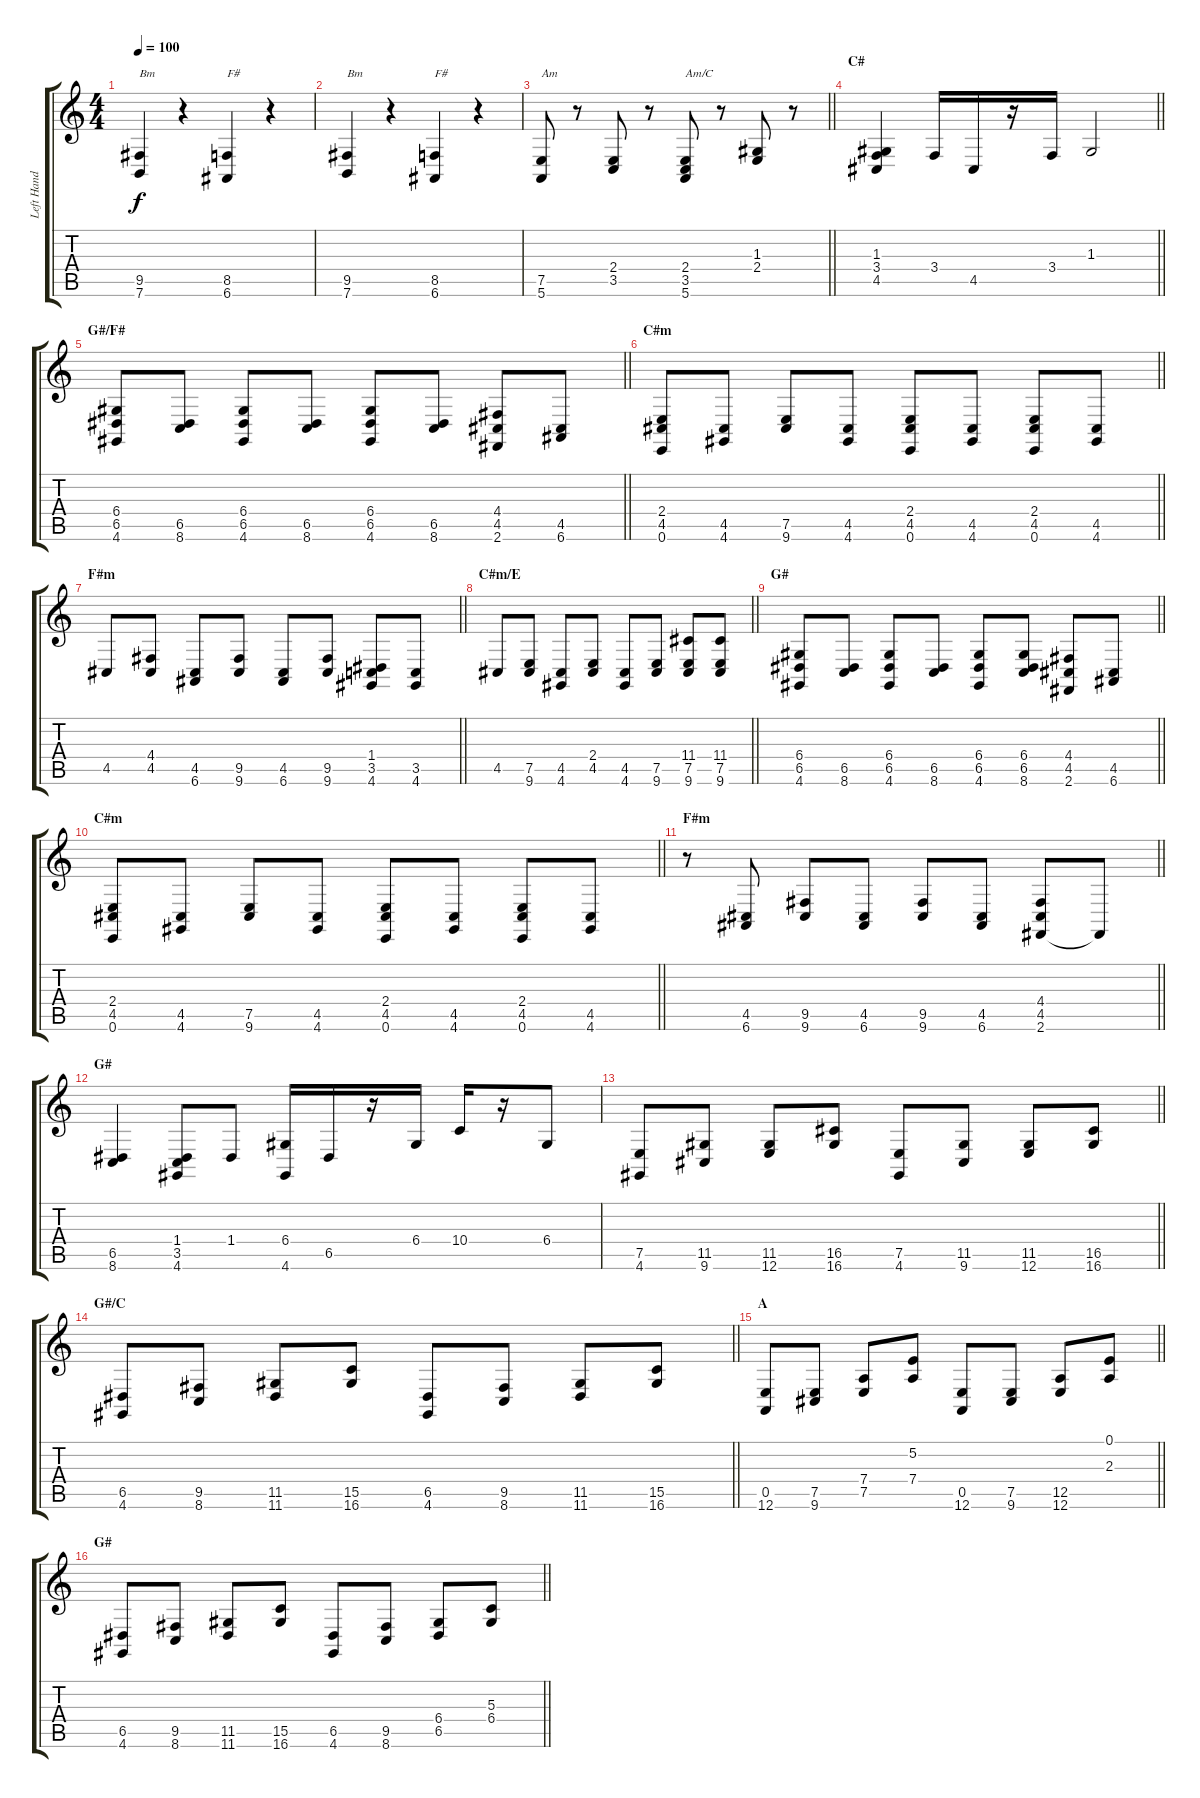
\track ("Left Hand" "Left Hand") {instrument acousticgrandpiano}
\staff {score tabs}
\tuning (E4 B3 G3 D3 A2 E2) {hide}
\ts (4 4)
\tempo 100
\clef g2
\ks c
(9.5 7.6).4{txt "Bm" dy f} r.4 (8.5 6.6).4{txt "F#"} r.4 |
(9.5 7.6).4{txt "Bm"} r.4 (8.5 6.6).4{txt "F#"} r.4 |
\barLineRight lightlight
(7.5 5.6).8{txt "Am"} r.8 (2.4 3.5).8 r.8 (2.4 3.5 5.6).8{txt "Am/C"} r.8 (1.3 2.4).8 r.8 |
\section ("" "C#")
\barLineRight lightlight
(1.3 3.4 4.5).4 3.4.16 4.5.16 r.16 3.4.16 1.3.2 |
\section ("" "G#/F#")
\barLineRight lightlight
(6.4 6.5 4.6).8 (6.5 8.6).8 (6.4 6.5 4.6).8 (6.5 8.6).8 (6.4 6.5 4.6).8 (6.5 8.6).8 (4.4 4.5 2.6).8 (4.5 6.6).8 |
\section ("" "C#m")
\barLineRight lightlight
(2.4 4.5 0.6).8 (4.5 4.6).8 (7.5 9.6).8 (4.5 4.6).8 (2.4 4.5 0.6).8 (4.5 4.6).8 (2.4 4.5 0.6).8 (4.5 4.6).8 |
\section ("" "F#m")
\barLineRight lightlight
4.5.8 (4.4 4.5).8 (4.5 6.6).8 (9.5 9.6).8 (4.5 6.6).8 (9.5 9.6).8 (1.4 3.5 4.6).8 (3.5 4.6).8 |
\section ("" "C#m/E")
\barLineRight lightlight
4.5.8 (7.5 9.6).8 (4.5 4.6).8 (2.4 4.5).8 (4.5 4.6).8 (7.5 9.6).8 (11.4 7.5 9.6).8 (11.4 7.5 9.6).8 |
\section ("" "G#")
\barLineRight lightlight
(6.4 6.5 4.6).8 (6.5 8.6).8 (6.4 6.5 4.6).8 (6.5 8.6).8 (6.4 6.5 4.6).8 (6.4 6.5 8.6).8 (4.4 4.5 2.6).8 (4.5 6.6).8 |
\section ("" "C#m")
\barLineRight lightlight
(2.4 4.5 0.6).8 (4.5 4.6).8 (7.5 9.6).8 (4.5 4.6).8 (2.4 4.5 0.6).8 (4.5 4.6).8 (2.4 4.5 0.6).8 (4.5 4.6).8 |
\section ("" "F#m")
\barLineRight lightlight
r.8 (4.5 6.6).8 (9.5 9.6).8 (4.5 6.6).8 (9.5 9.6).8 (4.5 6.6).8 (4.4 4.5 2.6).8 2.6{t}.8 |
\section ("" "G#")
(6.5 8.6).4 (1.4 3.5 4.6).8 1.4.8 (6.4 4.6).16 6.5.16 r.16 6.4.16 10.4.16 r.16 6.4.8 |
\barLineRight lightlight
(7.5 4.6).8 (11.5 9.6).8 (11.5 12.6).8 (16.5 16.6).8 (7.5 4.6).8 (11.5 9.6).8 (11.5 12.6).8 (16.5 16.6).8 |
\section ("" "G#/C")
\barLineRight lightlight
(6.5 4.6).8 (9.5 8.6).8 (11.5 11.6).8 (15.5 16.6).8 (6.5 4.6).8 (9.5 8.6).8 (11.5 11.6).8 (15.5 16.6).8 |
\section ("" "A")
\barLineRight lightlight
(0.5 12.6).8 (7.5 9.6).8 (7.4 7.5).8 (5.2 7.4).8 (0.5 12.6).8 (7.5 9.6).8 (12.5 12.6).8 (0.1 2.3).8 |
\section ("" "G#")
\barLineRight lightlight
(6.5 4.6).8 (9.5 8.6).8 (11.5 11.6).8 (15.5 16.6).8 (6.5 4.6).8 (9.5 8.6).8 (6.4 6.5).8 (5.3 6.4).8
